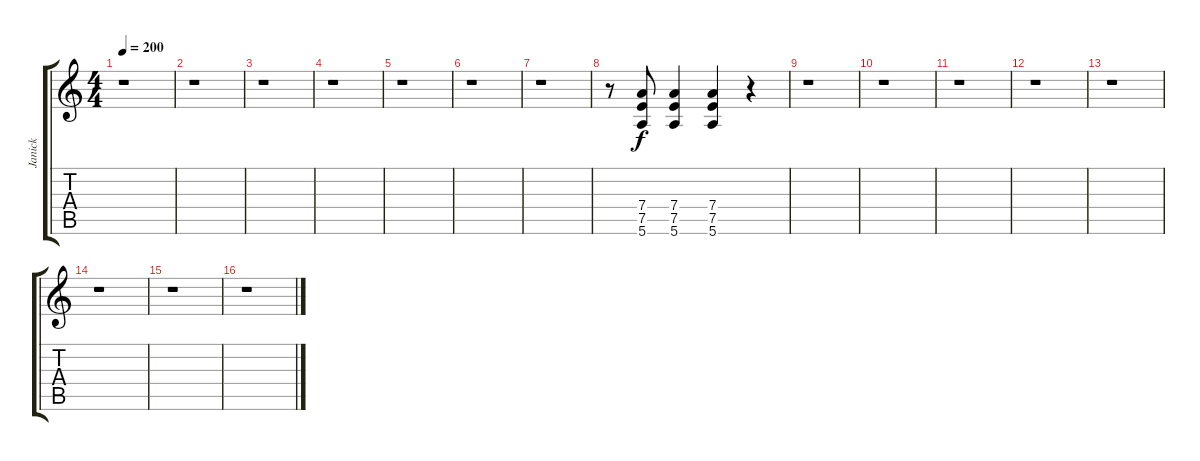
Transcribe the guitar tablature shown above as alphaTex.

\track ("Janick" "Janick") {instrument distortionguitar}
\staff {score tabs}
\tuning (E4 B3 G3 D3 A2 E2) {hide}
\ts (4 4)
\tempo 200
\clef g2
\ks c
r.1{dy f} |
r.1 |
r.1 |
r.1 |
r.1 |
r.1 |
r.1 |
r.8 (7.4 7.5 5.6).8 (7.4 7.5 5.6).4 (7.4 7.5 5.6).4 r.4 |
r.1 |
r.1 |
r.1 |
r.1 |
r.1 |
r.1 |
r.1 |
r.1
